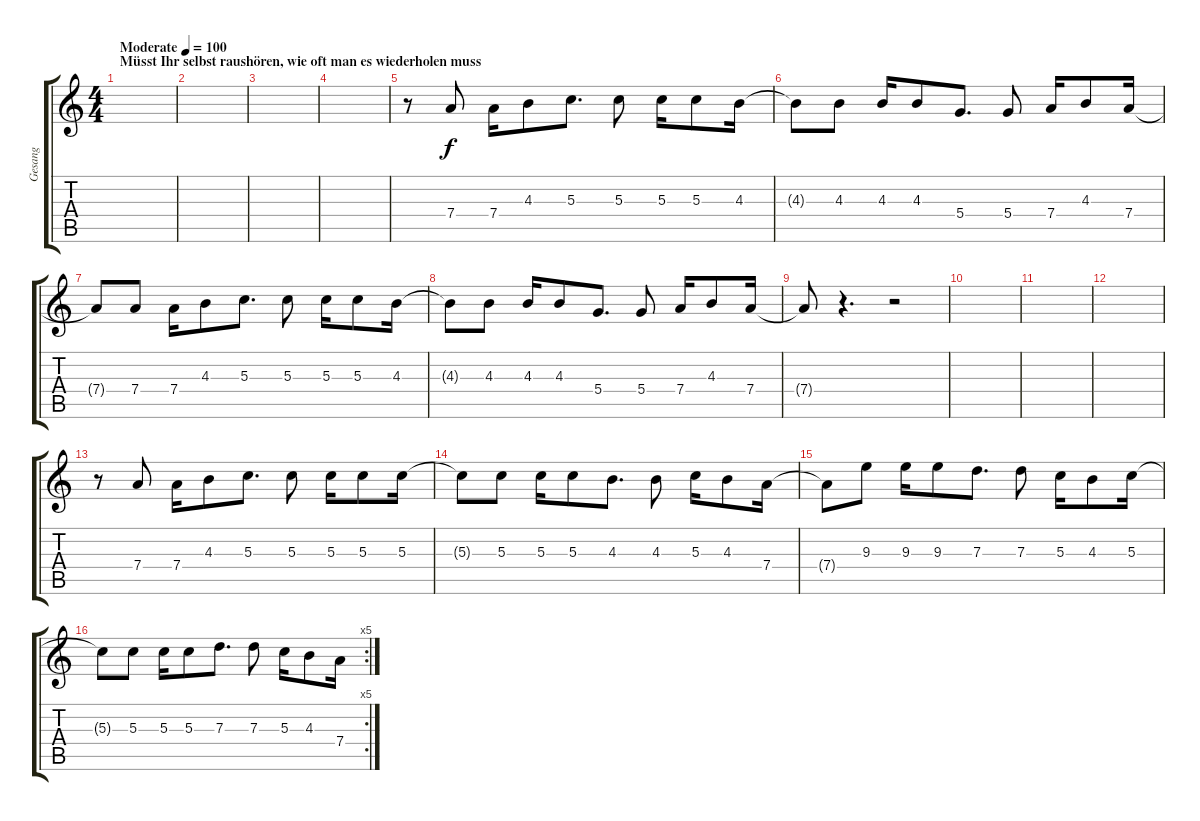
\track ("Gesang" "Gesang") {instrument overdrivenguitar}
\staff {score tabs}
\tuning (E4 B3 G3 D3 A2 E2) {hide}
\ts (4 4)
\section ("" "Müsst Ihr selbst raushören, wie oft man es wiederholen muss")
\tempo (100 "Moderate")
\clef g2
\ks c
|
|
|
|
r.8 7.4.8 7.4.16 4.3.8 5.3.8{d} 5.3.8 5.3.16 5.3.8 4.3.16 |
4.3{t}.8 4.3.8 4.3.16 4.3.8 5.4.8{d} 5.4.8 7.4.16 4.3.8 7.4.16 |
7.4{t}.8 7.4.8 7.4.16 4.3.8 5.3.8{d} 5.3.8 5.3.16 5.3.8 4.3.16 |
4.3{t}.8 4.3.8 4.3.16 4.3.8 5.4.8{d} 5.4.8 7.4.16 4.3.8 7.4.16 |
7.4{t}.8 r.4{d} r.2 |
|
|
|
r.8 7.4.8 7.4.16 4.3.8 5.3.8{d} 5.3.8 5.3.16 5.3.8 5.3.16 |
5.3{t}.8 5.3.8 5.3.16 5.3.8 4.3.8{d} 4.3.8 5.3.16 4.3.8 7.4.16 |
7.4{t}.8 9.3.8 9.3.16 9.3.8 7.3.8{d} 7.3.8 5.3.16 4.3.8 5.3.16 |
\rc 5
5.3{t}.8 5.3.8 5.3.16 5.3.8 7.3.8{d} 7.3.8 5.3.16 4.3.8 7.4.16
